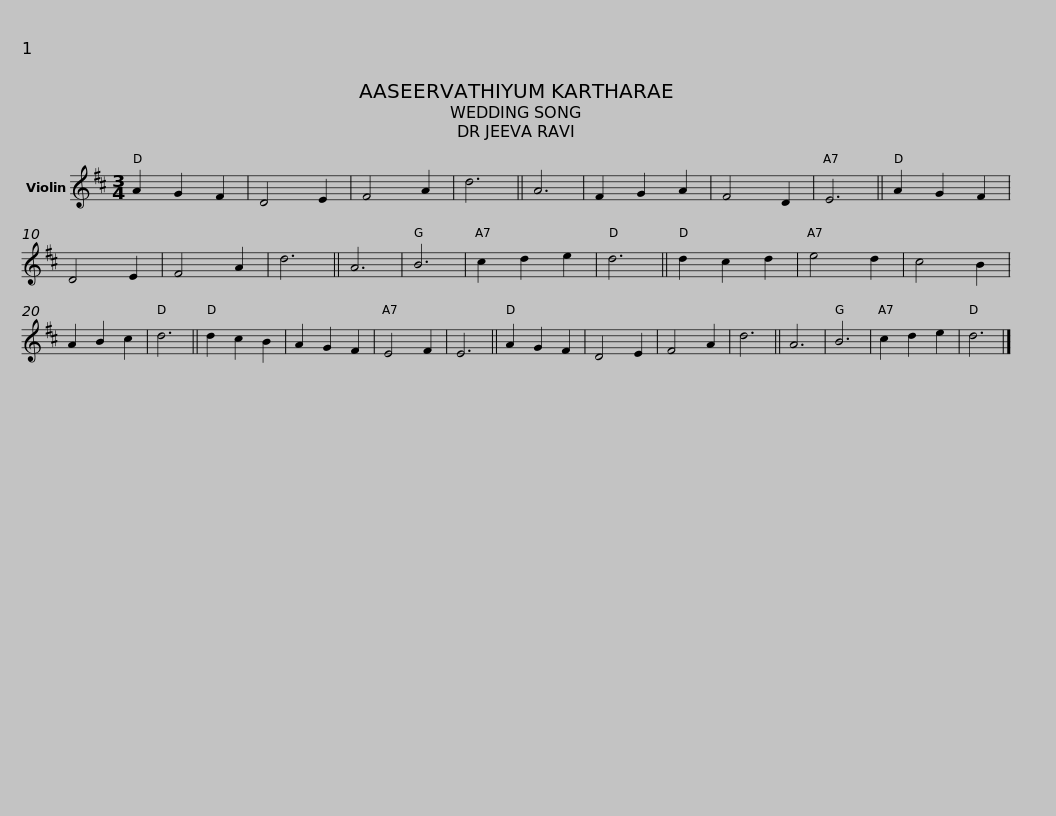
X:1
L:1/8
M:3/4
I:linebreak $
K:D
V:1 treble
V:1
 A2 G2 F2 | D4 E2 | F4 A2 | d6 ||$ A6 | %5
 F2 G2 A2 | F4 D2 | E6 ||$ A2 G2 F2 | D4 E2 | %10
 F4 A2 | d6 ||$ A6 | B6 | c2 d2 e2 | %15
 d6 ||$ d2 c2 d2 | e4 d2 | c4 B2 | A2 B2 c2 | %20
 d6 ||$ d2 c2 B2 | A2 G2 F2 | E4 F2 | E6 ||$ %25
 A2 G2 F2 | D4 E2 | F4 A2 | d6 ||$ A6 | %30
 B6 | c2 d2 e2 | d6 |] %33
